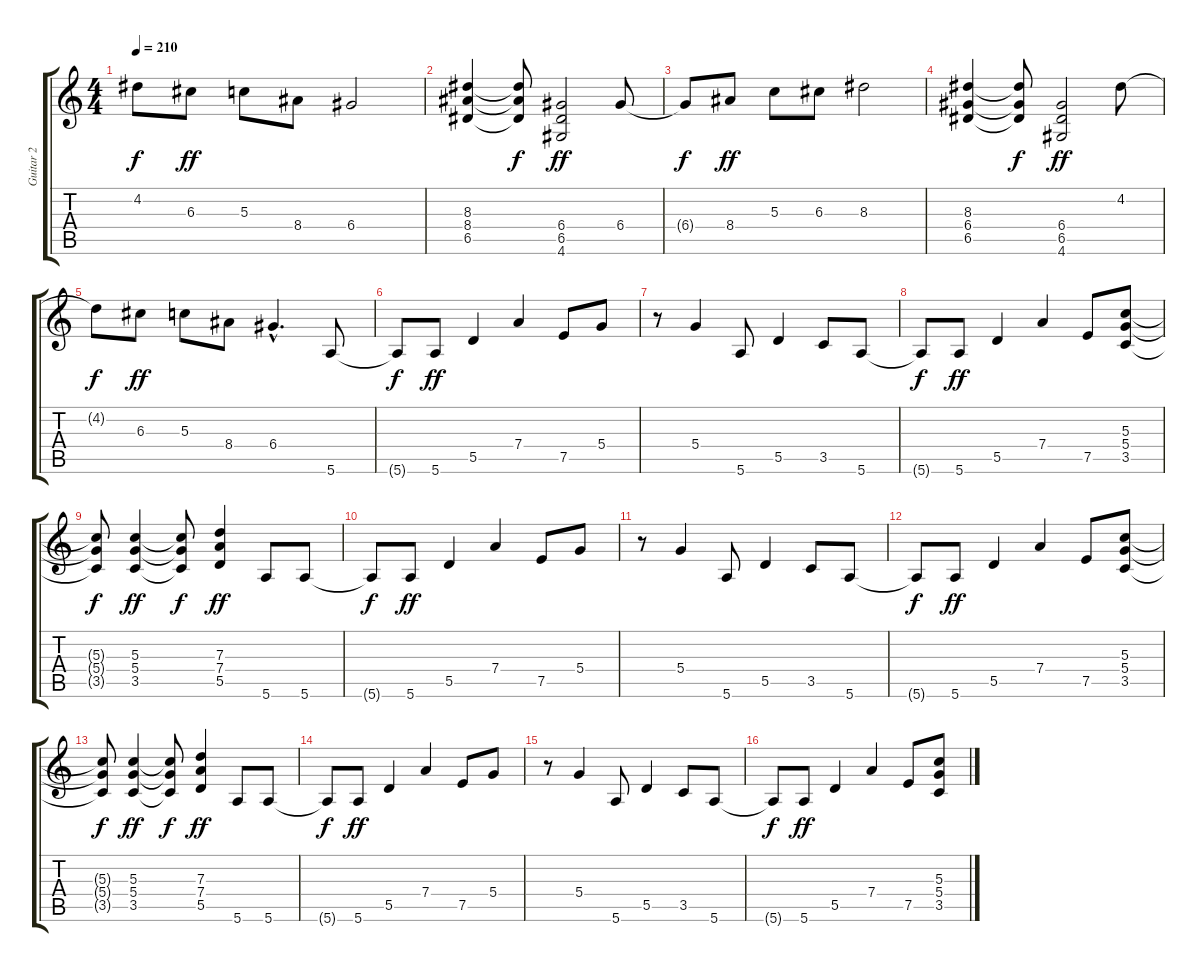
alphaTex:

\track ("Guitar 2" "Guitar 2") {instrument overdrivenguitar}
\staff {score tabs}
\tuning (E4 B3 G3 D3 A2 E2) {hide}
\ts (4 4)
\tempo 210
\clef g2
\ks c
4.2{t}.8{dy f} 6.3.8{dy ff} 5.3.8 8.4.8 6.4.2 |
(8.3 8.4 6.5).4 (8.3{t} 8.4{t} 6.5{t}).8{dy f} (6.4 6.5 4.6).2{dy ff} 6.4.8 |
6.4{t}.8{dy f} 8.4.8{dy ff} 5.3.8 6.3.8 8.3.2 |
(8.3 6.4 6.5).4 (8.3{t} 6.4{t} 6.5{t}).8{dy f} (6.4 6.5 4.6).2{dy ff} 4.2.8 |
4.2{t}.8{dy f} 6.3.8{dy ff} 5.3.8 8.4.8 6.4{hac}.4{d} 5.6.8 |
5.6{t}.8{dy f} 5.6.8{dy ff} 5.5.4 7.4.4 7.5.8 5.4.8 |
r.8 5.4.4 5.6.8 5.5.4 3.5.8 5.6.8 |
5.6{t}.8{dy f} 5.6.8{dy ff} 5.5.4 7.4.4 7.5.8 (5.3 5.4 3.5).8 |
(5.3{t} 5.4{t} 3.5{t}).8{dy f} (5.3 5.4 3.5).4{dy ff} (5.3{t} 5.4{t} 3.5{t}).8{dy f} (7.3 7.4 5.5).4{dy ff} 5.6.8 5.6.8 |
5.6{t}.8{dy f} 5.6.8{dy ff} 5.5.4 7.4.4 7.5.8 5.4.8 |
r.8 5.4.4 5.6.8 5.5.4 3.5.8 5.6.8 |
5.6{t}.8{dy f} 5.6.8{dy ff} 5.5.4 7.4.4 7.5.8 (5.3 5.4 3.5).8 |
(5.3{t} 5.4{t} 3.5{t}).8{dy f} (5.3 5.4 3.5).4{dy ff} (5.3{t} 5.4{t} 3.5{t}).8{dy f} (7.3 7.4 5.5).4{dy ff} 5.6.8 5.6.8 |
5.6{t}.8{dy f} 5.6.8{dy ff} 5.5.4 7.4.4 7.5.8 5.4.8 |
r.8 5.4.4 5.6.8 5.5.4 3.5.8 5.6.8 |
5.6{t}.8{dy f} 5.6.8{dy ff} 5.5.4 7.4.4 7.5.8 (5.3 5.4 3.5).8
